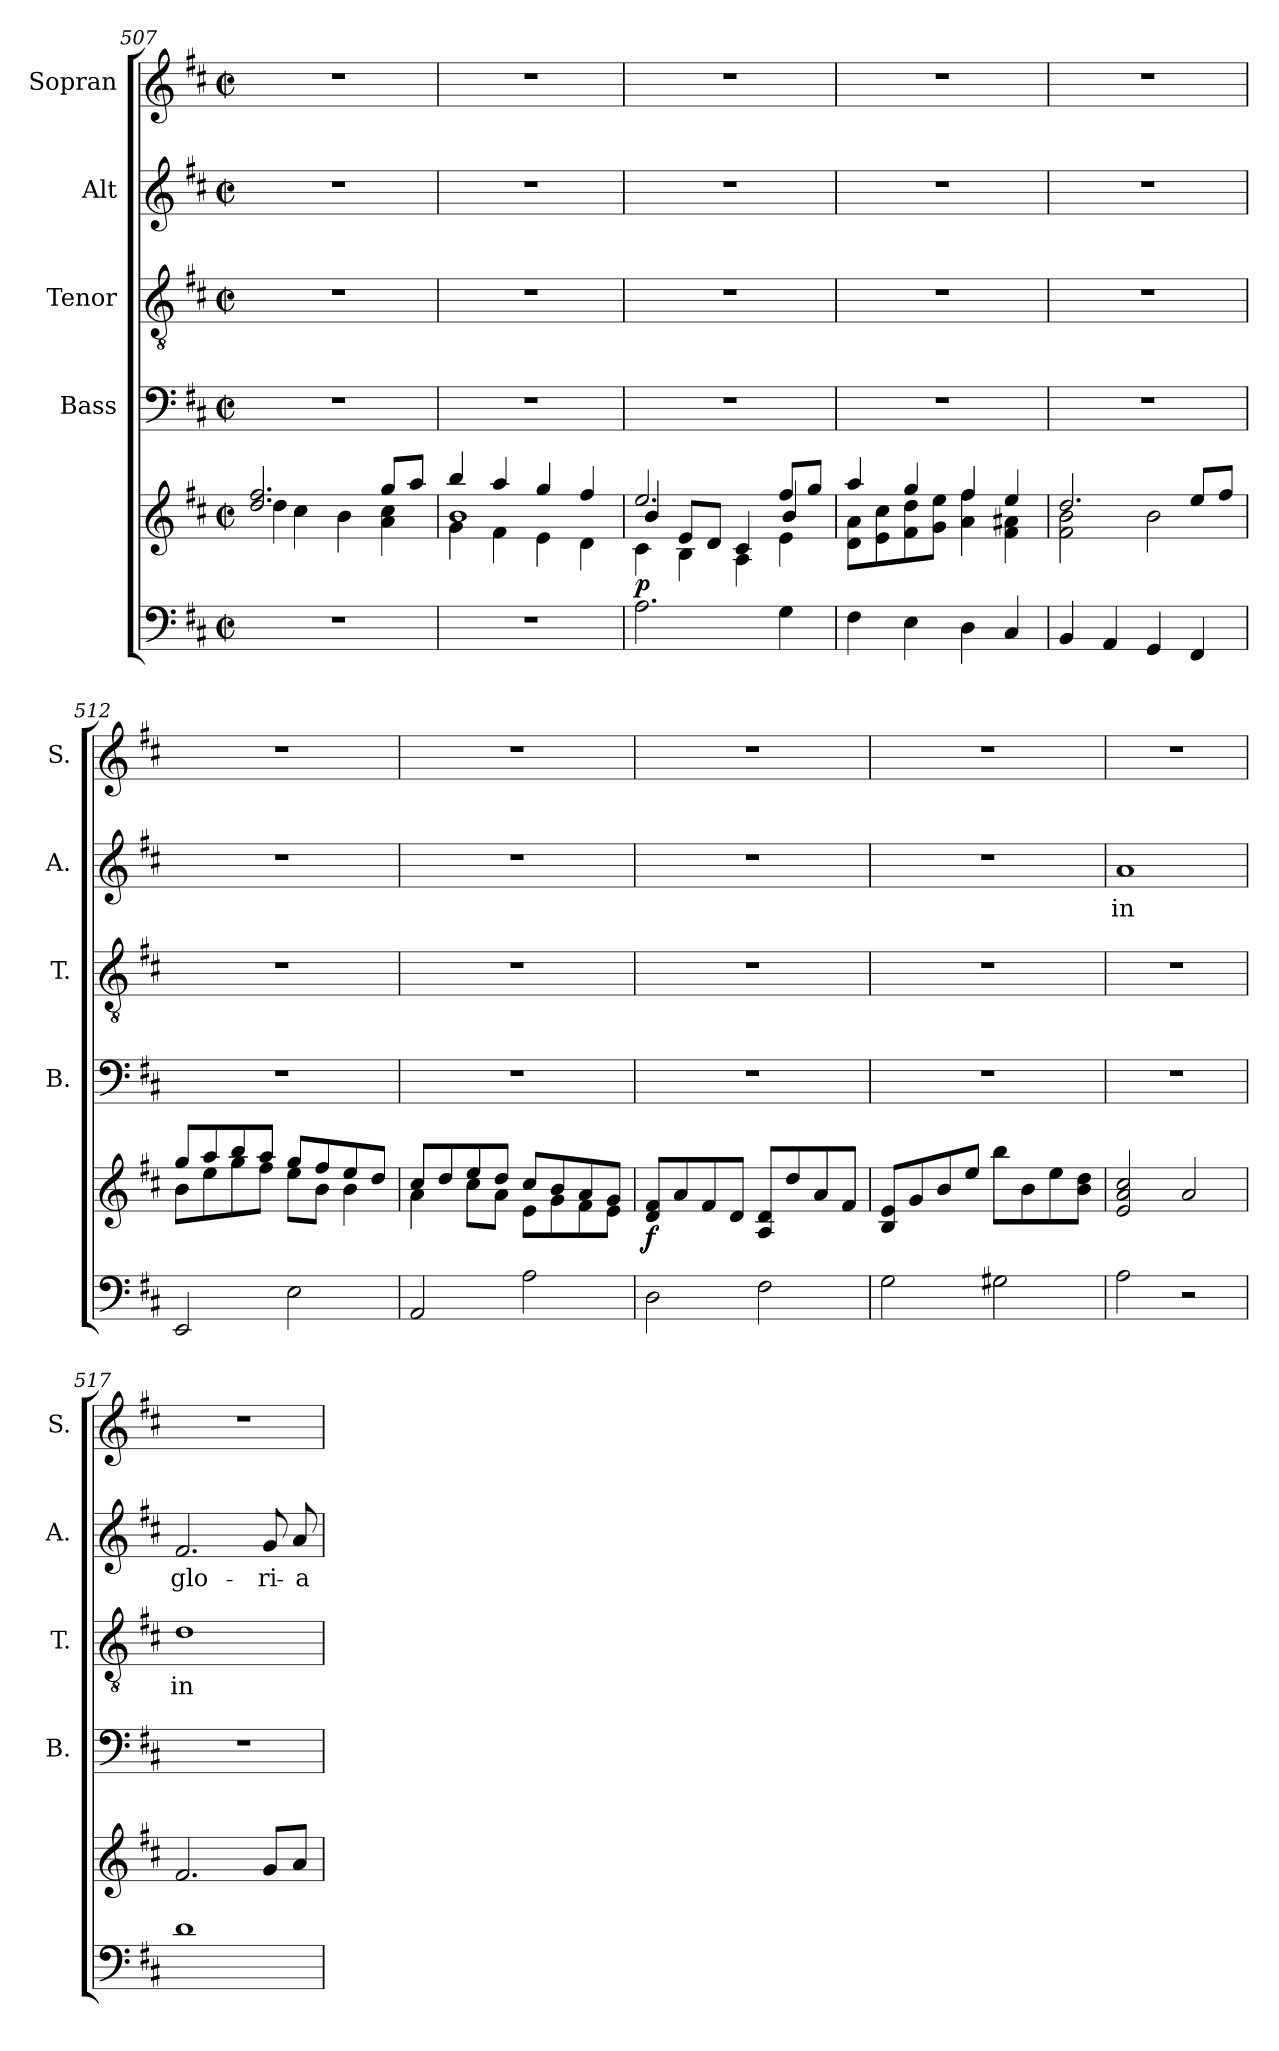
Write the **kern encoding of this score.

**kern	**kern	**dynam	**kern	**kern	**text	**kern	**text	**kern
*part5	*part5	*part5	*part4	*part3	*part3	*part2	*part2	*part1
*staff6	*staff5	*staff5/6	*staff4	*staff3	*staff3	*staff2	*staff2	*staff1
*	*	*	*I"Bass	*I"Tenor	*	*I"Alt	*	*I"Sopran
*	*	*	*I'B.	*I'T.	*	*I'A.	*	*I'S.
*clefF4	*clefG2	*	*clefF4	*clefGv2	*	*clefG2	*	*clefG2
*k[f#c#]	*k[f#c#]	*	*k[f#c#]	*k[f#c#]	*	*k[f#c#]	*	*k[f#c#]
*D:	*D:	*	*D:	*D:	*	*D:	*	*D:
*M2/2	*M2/2	*	*M2/2	*M2/2	*	*M2/2	*	*M2/2
*met(c|)	*met(c|)	*	*met(c|)	*met(c|)	*	*met(c|)	*	*met(c|)
=507	=507	=507	=507	=507	=507	=507	=507	=507
*	*^	*	*	*	*	*	*	*
1r	2.dd/ 2.ff#/	4dd\	.	1r	1r	.	1r	.	1r
.	.	4cc#\	.	.	.	.	.	.	.
.	.	4b\	.	.	.	.	.	.	.
.	8gg/L	4a\ 4cc#\	.	.	.	.	.	.	.
.	8aa/J	.	.	.	.	.	.	.	.
=508	=508	=508	=508	=508	=508	=508	=508	=508	=508
*	*	*^	*	*	*	*	*	*	*
1r	4bb/	4g\	1b	.	1r	1r	.	1r	.	1r
.	4aa/	4f#\	.	.	.	.	.	.	.	.
.	4gg/	4e\	.	.	.	.	.	.	.	.
.	4ff#/	4d\	.	.	.	.	.	.	.	.
=509	=509	=509	=509	=509	=509	=509	=509	=509	=509	=509
!	!	!	!	!LO:DY:a=2	!	!	!	!	!	!
2.A\	2.ee/	4c#\	4b/	p	1r	1r	.	1r	.	1r
.	.	4B\	8e/L	.	.	.	.	.	.	.
.	.	.	8d/J	.	.	.	.	.	.	.
.	.	4A\	4c#/	.	.	.	.	.	.	.
4G\	8ff#/L	4e\	4b/	.	.	.	.	.	.	.
.	8gg/J	.	.	.	.	.	.	.	.	.
*	*	*v	*v	*	*	*	*	*	*	*
!!LO:PB:g=z
=510	=510	=510	=510	=510	=510	=510	=510	=510	=510
4F#\	4aa/	8d\ 8a\L	.	1r	1r	.	1r	.	1r
.	.	8e\ 8cc#\	.	.	.	.	.	.	.
4E\	4gg/	8f#\ 8dd\	.	.	.	.	.	.	.
.	.	8g\ 8ee\J	.	.	.	.	.	.	.
4D\	4ff#/	4a\ 4ff#\	.	.	.	.	.	.	.
4C#/	4ee/	4f#\ 4a#X\	.	.	.	.	.	.	.
=511	=511	=511	=511	=511	=511	=511	=511	=511	=511
4BB/	2.dd/	2f#\ 2b\	.	1r	1r	.	1r	.	1r
4AA/	.	.	.	.	.	.	.	.	.
4GG/	.	2b\	.	.	.	.	.	.	.
4FF#/	8ee/L	.	.	.	.	.	.	.	.
.	8ff#/J	.	.	.	.	.	.	.	.
=512	=512	=512	=512	=512	=512	=512	=512	=512	=512
2EE/	8gg/L	8b\L	.	1r	1r	.	1r	.	1r
.	8aa/	8ee\	.	.	.	.	.	.	.
.	8bb/	8gg\	.	.	.	.	.	.	.
.	8aa/J	8ff#\J	.	.	.	.	.	.	.
2E\	8gg/L	8ee\L	.	.	.	.	.	.	.
.	8ff#/	8b\J	.	.	.	.	.	.	.
.	8ee/	4b\	.	.	.	.	.	.	.
.	8dd/J	.	.	.	.	.	.	.	.
=513	=513	=513	=513	=513	=513	=513	=513	=513	=513
2AA/	8cc#/L	4a\	.	1r	1r	.	1r	.	1r
.	8dd/	.	.	.	.	.	.	.	.
.	8ee/	8cc#\L	.	.	.	.	.	.	.
.	8dd/J	8a\J	.	.	.	.	.	.	.
2A\	8cc#/L	8e\L	.	.	.	.	.	.	.
.	8b/	8g\	.	.	.	.	.	.	.
.	8a/	8f#\	.	.	.	.	.	.	.
.	8g/J	8e\J	.	.	.	.	.	.	.
=514	=514	=514	=514	=514	=514	=514	=514	=514	=514
!	!	!	!LO:DY:b	!	!	!	!	!	!
*	*v	*v	*	*	*	*	*	*	*
2D\	8d/ 8f#/L	f	1r	1r	.	1r	.	1r
.	8a/	.	.	.	.	.	.	.
.	8f#/	.	.	.	.	.	.	.
.	8d/J	.	.	.	.	.	.	.
2F#\	8A/ 8d/L	.	.	.	.	.	.	.
.	8dd/	.	.	.	.	.	.	.
.	8a/	.	.	.	.	.	.	.
.	8f#/J	.	.	.	.	.	.	.
=515	=515	=515	=515	=515	=515	=515	=515	=515
2G\	8B/ 8e/L	.	1r	1r	.	1r	.	1r
.	8g/	.	.	.	.	.	.	.
.	8b/	.	.	.	.	.	.	.
.	8ee/J	.	.	.	.	.	.	.
2G#X\	8bb\L	.	.	.	.	.	.	.
.	8b\	.	.	.	.	.	.	.
.	8ee\	.	.	.	.	.	.	.
.	8b\ 8dd\J	.	.	.	.	.	.	.
!!LO:LB:g=z
=516	=516	=516	=516	=516	=516	=516	=516	=516
!	!	!	!	!	!	!	!LO:LY:b	!
2A\	2e/ 2a/ 2cc#/	.	1r	1r	.	1a	in	1r
2r	2a/	.	.	.	.	.	.	.
=517	=517	=517	=517	=517	=517	=517	=517	=517
!	!	!	!	!	!LO:LY:b	!	!LO:LY:b	!
1d	2.f#/	.	1r	1d	in	2.f#/	glo-	1r
!	!	!	!	!	!	!	!LO:LY:b	!
.	8g/L	.	.	.	.	8g/	-ri-	.
!	!	!	!	!	!	!	!LO:LY:b	!
.	8a/J	.	.	.	.	8a/	-a	.
=	=	=	=	=	=	=	=	=
*-	*-	*-	*-	*-	*-	*-	*-	*-
